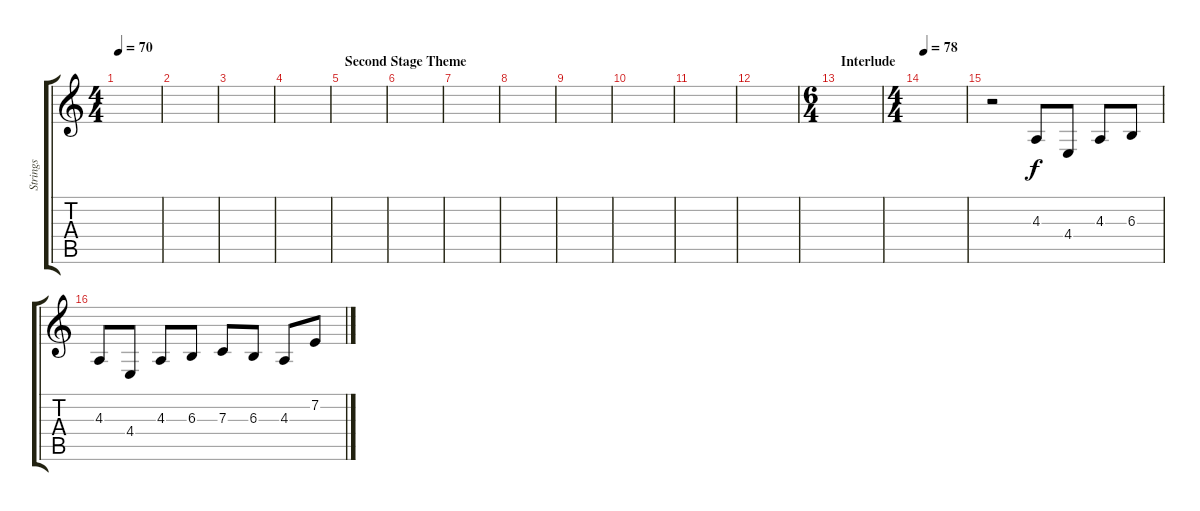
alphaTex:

\track ("Strings" "Strings") {instrument synthstrings2}
\staff {score tabs}
\tuning (D4 A3 F3 C3 G2 D2) {hide}
\ts (4 4)
\tempo 70
\clef g2
\ks c
|
|
|
|
\section ("" "Second Stage Theme")
|
|
|
|
|
|
|
|
\ts (6 4)
\section ("" "Interlude")
|
\ts (4 4)
\tempo 78
|
r.2 4.3.8 4.4.8 4.3.8 6.3.8 |
4.3.8 4.4.8 4.3.8 6.3.8 7.3.8 6.3.8 4.3.8 7.2.8
